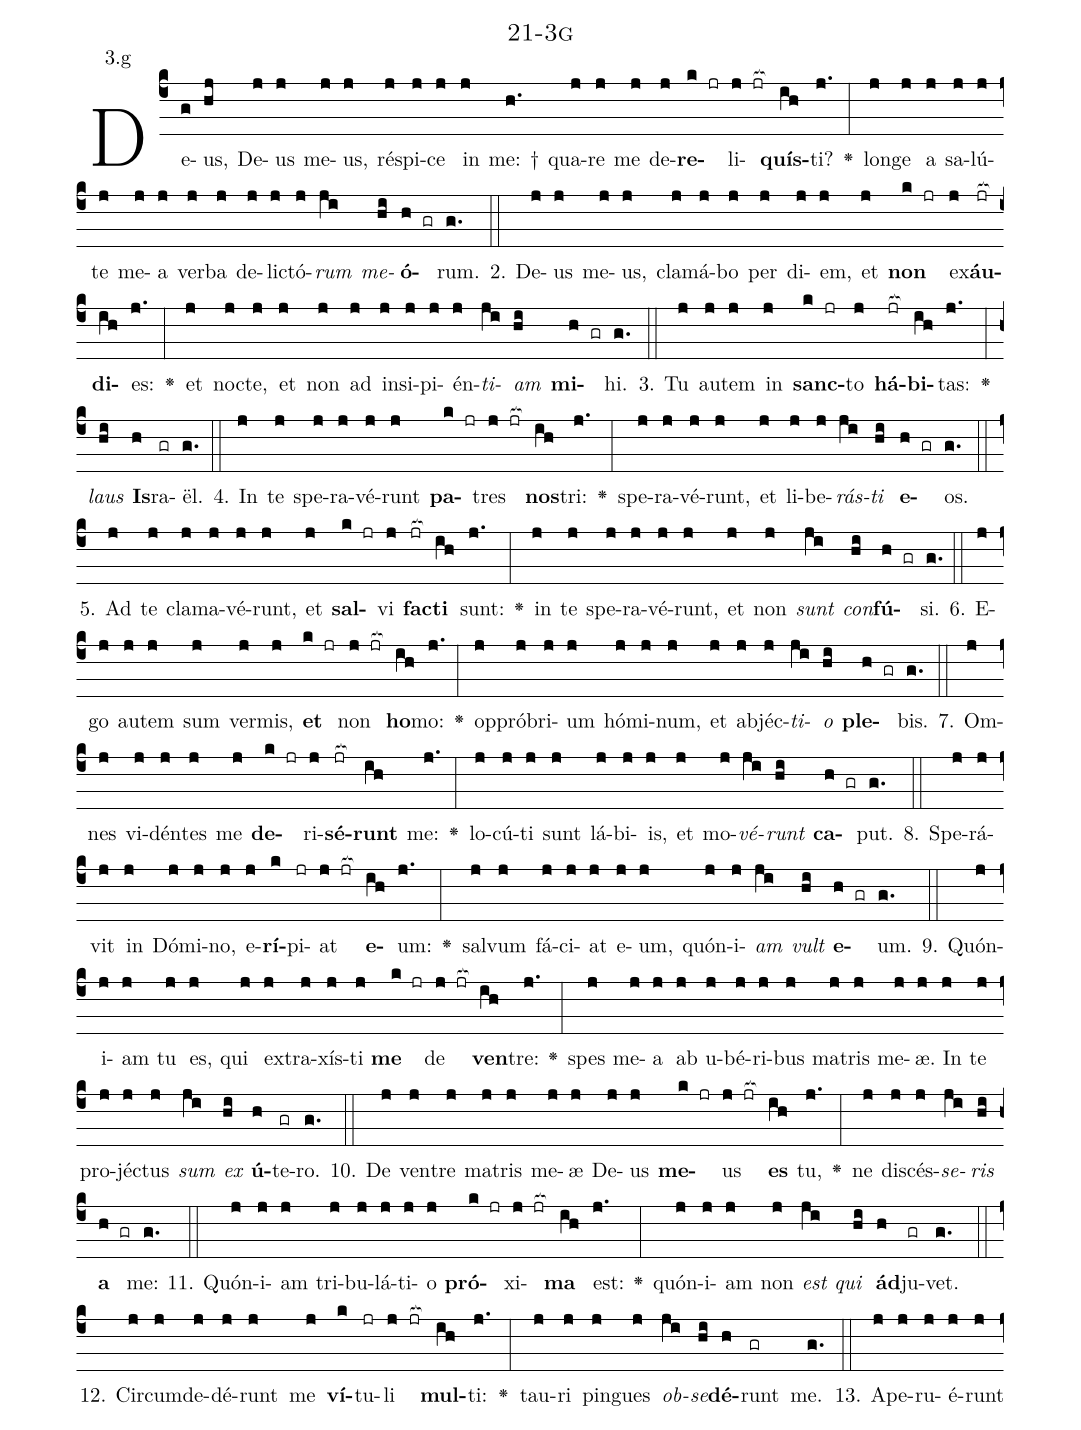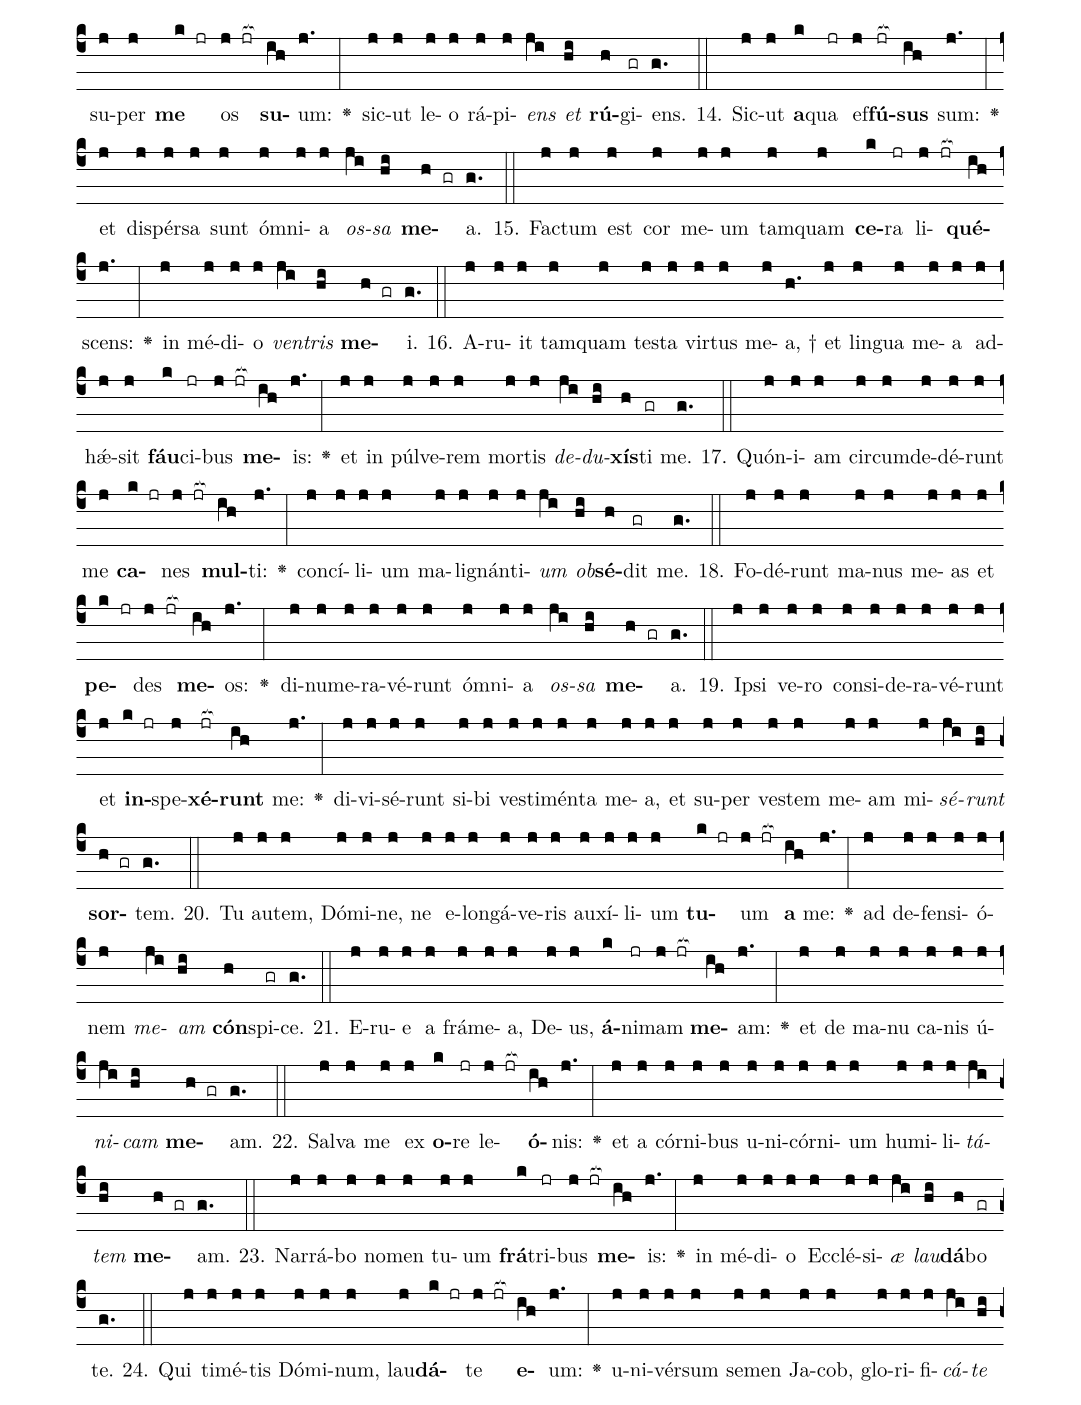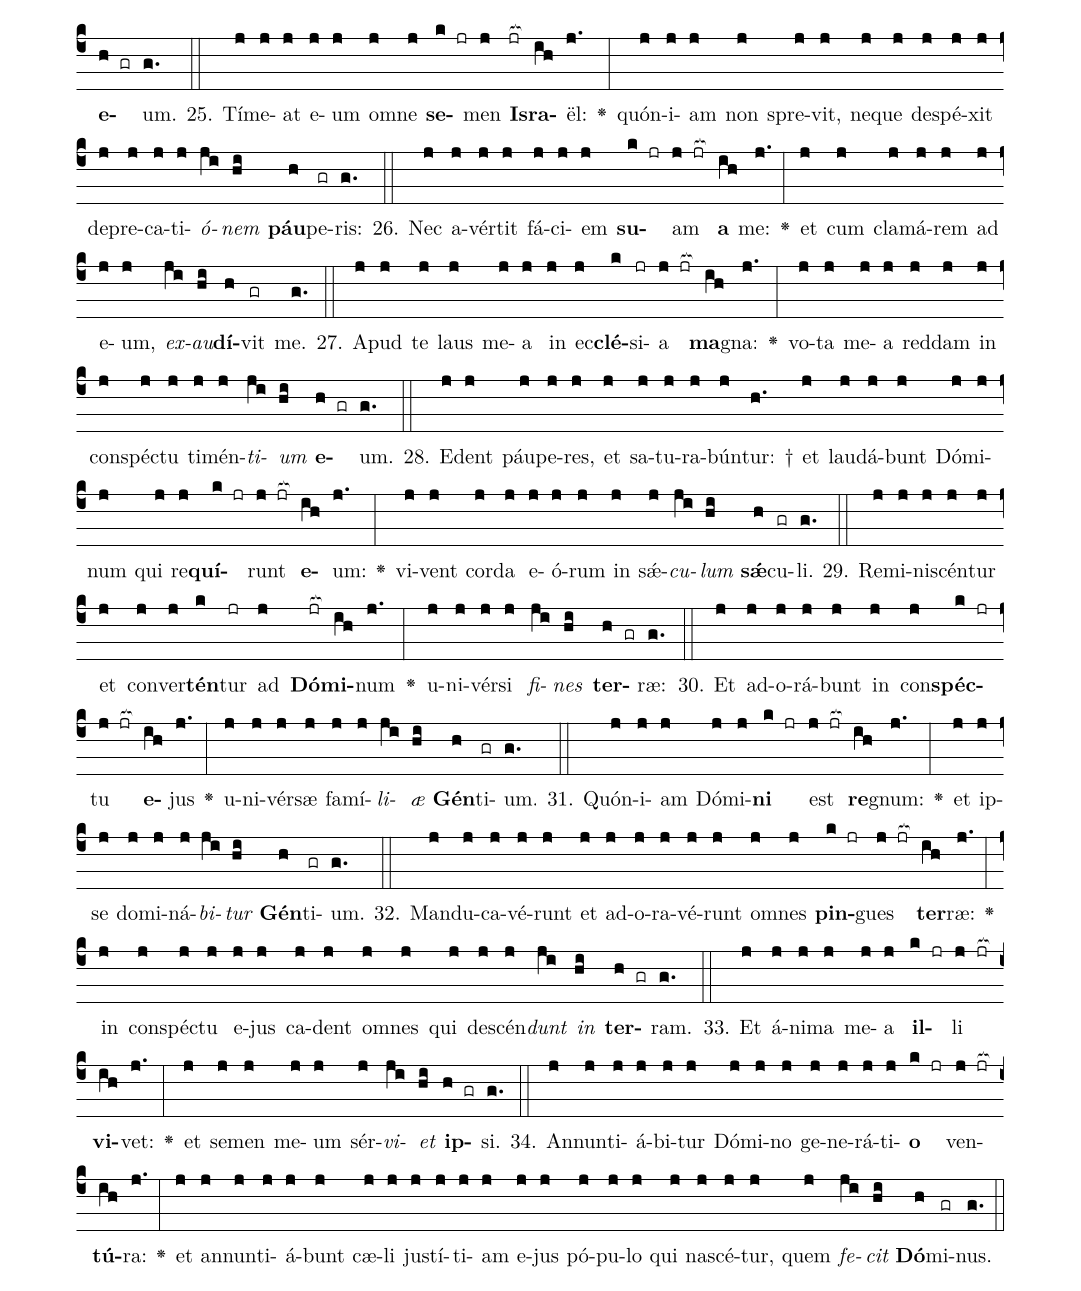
name: 21-3g;
annotation: 3.g;
%%
(c4)De(g)us,(hj) De(j)us(j) me(j)us,(j) ré(j)spi(j)ce(j) in(j) me: †(h.) qua(j)re(j) me(j) de(j)<b>re</b>(k jr)li(j jr[ocb:1{])<b>quís</b>(ih[ocb:0}])ti?(j.) <v>\greheightstar</v>(:) lon(j)ge(j) a(j) sa(j)lú(j)te(j) me(j)a(j) ver(j)ba(j) de(j)lic(j)tó(j)<i>rum</i>(ji) <i>me</i>(hi)<b>ó</b>(h gr)rum.(g.) (::)
2. De(j)us(j) me(j)us,(j) cla(j)má(j)bo(j) per(j) di(j)em,(j) et(j) <b>non</b>(k jr) ex(j)<b>áu</b>(jr[ocb:1{])<b>di</b>(ih[ocb:0}])es:(j.) <v>\greheightstar</v>(:) et(j) noc(j)te,(j) et(j) non(j) ad(j) in(j)si(j)pi(j)én(j)<i>ti</i>(ji)<i>am</i>(hi) <b>mi</b>(h gr)hi.(g.) (::)
3. Tu(j) au(j)tem(j) in(j) <b>sanc</b>(k jr)to(j) <b>há</b>(jr[ocb:1{])<b>bi</b>(ih[ocb:0}])tas:(j.) <v>\greheightstar</v>(:) <i>laus</i>(hi) <b>Is</b>(h)ra(gr)ël.(g.) (::)
4. In(j) te(j) spe(j)ra(j)vé(j)runt(j) <b>pa</b>(k jr)tres(j jr[ocb:1{]) <b>nos</b>(ih[ocb:0}])tri:(j.) <v>\greheightstar</v>(:) spe(j)ra(j)vé(j)runt,(j) et(j) li(j)be(j)<i>rás</i>(ji)<i>ti</i>(hi) <b>e</b>(h gr)os.(g.) (::)
5. Ad(j) te(j) cla(j)ma(j)vé(j)runt,(j) et(j) <b>sal</b>(k jr)vi(j) <b>fac</b>(jr[ocb:1{])<b>ti</b>(ih[ocb:0}]) sunt:(j.) <v>\greheightstar</v>(:) in(j) te(j) spe(j)ra(j)vé(j)runt,(j) et(j) non(j) <i>sunt</i>(ji) <i>con</i>(hi)<b>fú</b>(h gr)si.(g.) (::)
6. E(j)go(j) au(j)tem(j) sum(j) ver(j)mis,(j) <b>et</b>(k jr) non(j jr[ocb:1{]) <b>ho</b>(ih[ocb:0}])mo:(j.) <v>\greheightstar</v>(:) op(j)pró(j)bri(j)um(j) hó(j)mi(j)num,(j) et(j) ab(j)jéc(j)<i>ti</i>(ji)<i>o</i>(hi) <b>ple</b>(h gr)bis.(g.) (::)
7. Om(j)nes(j) vi(j)dén(j)tes(j) me(j) <b>de</b>(k jr)ri(j)<b>sé</b>(jr[ocb:1{])<b>runt</b>(ih[ocb:0}]) me:(j.) <v>\greheightstar</v>(:) lo(j)cú(j)ti(j) sunt(j) lá(j)bi(j)is,(j) et(j) mo(j)<i>vé</i>(ji)<i>runt</i>(hi) <b>ca</b>(h gr)put.(g.) (::)
8. Spe(j)rá(j)vit(j) in(j) Dó(j)mi(j)no,(j) e(j)<b>rí</b>(k)pi(jr)at(j jr[ocb:1{]) <b>e</b>(ih[ocb:0}])um:(j.) <v>\greheightstar</v>(:) sal(j)vum(j) fá(j)ci(j)at(j) e(j)um,(j) quón(j)i(j)<i>am</i>(ji) <i>vult</i>(hi) <b>e</b>(h gr)um.(g.) (::)
9. Quón(j)i(j)am(j) tu(j) es,(j) qui(j) ex(j)tra(j)xís(j)ti(j) <b>me</b>(k jr) de(j jr[ocb:1{]) <b>ven</b>(ih[ocb:0}])tre:(j.) <v>\greheightstar</v>(:) spes(j) me(j)a(j) ab(j) u(j)bé(j)ri(j)bus(j) ma(j)tris(j) me(j)æ.(j) In(j) te(j) pro(j)jéc(j)tus(j) <i>sum</i>(ji) <i>ex</i>(hi) <b>ú</b>(h)te(gr)ro.(g.) (::)
10. De(j) ven(j)tre(j) ma(j)tris(j) me(j)æ(j) De(j)us(j) <b>me</b>(k jr)us(j jr[ocb:1{]) <b>es</b>(ih[ocb:0}]) tu,(j.) <v>\greheightstar</v>(:) ne(j) di(j)scés(j)<i>se</i>(ji)<i>ris</i>(hi) <b>a</b>(h gr) me:(g.) (::)
11. Quón(j)i(j)am(j) tri(j)bu(j)lá(j)ti(j)o(j) <b>pró</b>(k jr)xi(j jr[ocb:1{])<b>ma</b>(ih[ocb:0}]) est:(j.) <v>\greheightstar</v>(:) quón(j)i(j)am(j) non(j) <i>est</i>(ji) <i>qui</i>(hi) <b>ád</b>(h)ju(gr)vet.(g.) (::)
12. Cir(j)cum(j)de(j)dé(j)runt(j) me(j) <b>ví</b>(k)tu(jr)li(j jr[ocb:1{]) <b>mul</b>(ih[ocb:0}])ti:(j.) <v>\greheightstar</v>(:) tau(j)ri(j) pin(j)gues(j) <i>ob</i>(ji)<i>se</i>(hi)<b>dé</b>(h)runt(gr) me.(g.) (::)
13. A(j)pe(j)ru(j)é(j)runt(j) su(j)per(j) <b>me</b>(k jr) os(j jr[ocb:1{]) <b>su</b>(ih[ocb:0}])um:(j.) <v>\greheightstar</v>(:) sic(j)ut(j) le(j)o(j) rá(j)pi(j)<i>ens</i>(ji) <i>et</i>(hi) <b>rú</b>(h)gi(gr)ens.(g.) (::)
14. Sic(j)ut(j) <b>a</b>(k)qua(jr) ef(j)<b>fú</b>(jr[ocb:1{])<b>sus</b>(ih[ocb:0}]) sum:(j.) <v>\greheightstar</v>(:) et(j) di(j)spér(j)sa(j) sunt(j) óm(j)ni(j)a(j) <i>os</i>(ji)<i>sa</i>(hi) <b>me</b>(h gr)a.(g.) (::)
15. Fac(j)tum(j) est(j) cor(j) me(j)um(j) tam(j)quam(j) <b>ce</b>(k)ra(jr) li(j jr[ocb:1{])<b>qué</b>(ih[ocb:0}])scens:(j.) <v>\greheightstar</v>(:) in(j) mé(j)di(j)o(j) <i>ven</i>(ji)<i>tris</i>(hi) <b>me</b>(h gr)i.(g.) (::)
16. A(j)ru(j)it(j) tam(j)quam(j) tes(j)ta(j) vir(j)tus(j) me(j)a, †(h.) et(j) lin(j)gua(j) me(j)a(j) ad(j)hǽ(j)sit(j) <b>fáu</b>(k)ci(jr)bus(j jr[ocb:1{]) <b>me</b>(ih[ocb:0}])is:(j.) <v>\greheightstar</v>(:) et(j) in(j) púl(j)ve(j)rem(j) mor(j)tis(j) <i>de</i>(ji)<i>du</i>(hi)<b>xís</b>(h)ti(gr) me.(g.) (::)
17. Quón(j)i(j)am(j) cir(j)cum(j)de(j)dé(j)runt(j) me(j) <b>ca</b>(k jr)nes(j jr[ocb:1{]) <b>mul</b>(ih[ocb:0}])ti:(j.) <v>\greheightstar</v>(:) con(j)cí(j)li(j)um(j) ma(j)li(j)gnán(j)ti(j)<i>um</i>(ji) <i>ob</i>(hi)<b>sé</b>(h)dit(gr) me.(g.) (::)
18. Fo(j)dé(j)runt(j) ma(j)nus(j) me(j)as(j) et(j) <b>pe</b>(k jr)des(j jr[ocb:1{]) <b>me</b>(ih[ocb:0}])os:(j.) <v>\greheightstar</v>(:) di(j)nu(j)me(j)ra(j)vé(j)runt(j) óm(j)ni(j)a(j) <i>os</i>(ji)<i>sa</i>(hi) <b>me</b>(h gr)a.(g.) (::)
19. Ip(j)si(j) ve(j)ro(j) con(j)si(j)de(j)ra(j)vé(j)runt(j) et(j) <b>in</b>(k jr)spe(j)<b>xé</b>(jr[ocb:1{])<b>runt</b>(ih[ocb:0}]) me:(j.) <v>\greheightstar</v>(:) di(j)vi(j)sé(j)runt(j) si(j)bi(j) ves(j)ti(j)mén(j)ta(j) me(j)a,(j) et(j) su(j)per(j) ves(j)tem(j) me(j)am(j) mi(j)<i>sé</i>(ji)<i>runt</i>(hi) <b>sor</b>(h gr)tem.(g.) (::)
20. Tu(j) au(j)tem,(j) Dó(j)mi(j)ne,(j) ne(j) e(j)lon(j)gá(j)ve(j)ris(j) au(j)xí(j)li(j)um(j) <b>tu</b>(k jr)um(j jr[ocb:1{]) <b>a</b>(ih[ocb:0}]) me:(j.) <v>\greheightstar</v>(:) ad(j) de(j)fen(j)si(j)ó(j)nem(j) <i>me</i>(ji)<i>am</i>(hi) <b>cón</b>(h)spi(gr)ce.(g.) (::)
21. E(j)ru(j)e(j) a(j) frá(j)me(j)a,(j) De(j)us,(j) <b>á</b>(k)ni(jr)mam(j jr[ocb:1{]) <b>me</b>(ih[ocb:0}])am:(j.) <v>\greheightstar</v>(:) et(j) de(j) ma(j)nu(j) ca(j)nis(j) ú(j)<i>ni</i>(ji)<i>cam</i>(hi) <b>me</b>(h gr)am.(g.) (::)
22. Sal(j)va(j) me(j) ex(j) <b>o</b>(k)re(jr) le(j jr[ocb:1{])<b>ó</b>(ih[ocb:0}])nis:(j.) <v>\greheightstar</v>(:) et(j) a(j) cór(j)ni(j)bus(j) u(j)ni(j)cór(j)ni(j)um(j) hu(j)mi(j)li(j)<i>tá</i>(ji)<i>tem</i>(hi) <b>me</b>(h gr)am.(g.) (::)
23. Nar(j)rá(j)bo(j) no(j)men(j) tu(j)um(j) <b>frá</b>(k)tri(jr)bus(j jr[ocb:1{]) <b>me</b>(ih[ocb:0}])is:(j.) <v>\greheightstar</v>(:) in(j) mé(j)di(j)o(j) Ec(j)clé(j)si(j)<i>æ</i>(ji) <i>lau</i>(hi)<b>dá</b>(h)bo(gr) te.(g.) (::)
24. Qui(j) ti(j)mé(j)tis(j) Dó(j)mi(j)num,(j) lau(j)<b>dá</b>(k jr)te(j jr[ocb:1{]) <b>e</b>(ih[ocb:0}])um:(j.) <v>\greheightstar</v>(:) u(j)ni(j)vér(j)sum(j) se(j)men(j) Ja(j)cob,(j) glo(j)ri(j)fi(j)<i>cá</i>(ji)<i>te</i>(hi) <b>e</b>(h gr)um.(g.) (::)
25. Tí(j)me(j)at(j) e(j)um(j) om(j)ne(j) <b>se</b>(k jr)men(j) <b>Is</b>(jr[ocb:1{])<b>ra</b>(ih[ocb:0}])ël:(j.) <v>\greheightstar</v>(:) quón(j)i(j)am(j) non(j) spre(j)vit,(j) ne(j)que(j) de(j)spé(j)xit(j) de(j)pre(j)ca(j)ti(j)<i>ó</i>(ji)<i>nem</i>(hi) <b>páu</b>(h)pe(gr)ris:(g.) (::)
26. Nec(j) a(j)vér(j)tit(j) fá(j)ci(j)em(j) <b>su</b>(k jr)am(j jr[ocb:1{]) <b>a</b>(ih[ocb:0}]) me:(j.) <v>\greheightstar</v>(:) et(j) cum(j) cla(j)má(j)rem(j) ad(j) e(j)um,(j) <i>ex</i>(ji)<i>au</i>(hi)<b>dí</b>(h)vit(gr) me.(g.) (::)
27. A(j)pud(j) te(j) laus(j) me(j)a(j) in(j) ec(j)<b>clé</b>(k)si(jr)a(j jr[ocb:1{]) <b>ma</b>(ih[ocb:0}])gna:(j.) <v>\greheightstar</v>(:) vo(j)ta(j) me(j)a(j) red(j)dam(j) in(j) con(j)spéc(j)tu(j) ti(j)mén(j)<i>ti</i>(ji)<i>um</i>(hi) <b>e</b>(h gr)um.(g.) (::)
28. E(j)dent(j) páu(j)pe(j)res,(j) et(j) sa(j)tu(j)ra(j)bún(j)tur: †(h.) et(j) lau(j)dá(j)bunt(j) Dó(j)mi(j)num(j) qui(j) re(j)<b>quí</b>(k jr)runt(j jr[ocb:1{]) <b>e</b>(ih[ocb:0}])um:(j.) <v>\greheightstar</v>(:) vi(j)vent(j) cor(j)da(j) e(j)ó(j)rum(j) in(j) sǽ(j)<i>cu</i>(ji)<i>lum</i>(hi) <b>sǽ</b>(h)cu(gr)li.(g.) (::)
29. Re(j)mi(j)ni(j)scén(j)tur(j) et(j) con(j)ver(j)<b>tén</b>(k)tur(jr) ad(j) <b>Dó</b>(jr[ocb:1{])<b>mi</b>(ih[ocb:0}])num(j.) <v>\greheightstar</v>(:) u(j)ni(j)vér(j)si(j) <i>fi</i>(ji)<i>nes</i>(hi) <b>ter</b>(h gr)ræ:(g.) (::)
30. Et(j) ad(j)o(j)rá(j)bunt(j) in(j) con(j)<b>spéc</b>(k jr)tu(j jr[ocb:1{]) <b>e</b>(ih[ocb:0}])jus(j.) <v>\greheightstar</v>(:) u(j)ni(j)vér(j)sæ(j) fa(j)mí(j)<i>li</i>(ji)<i>æ</i>(hi) <b>Gén</b>(h)ti(gr)um.(g.) (::)
31. Quón(j)i(j)am(j) Dó(j)mi(j)<b>ni</b>(k jr) est(j jr[ocb:1{]) <b>re</b>(ih[ocb:0}])gnum:(j.) <v>\greheightstar</v>(:) et(j) ip(j)se(j) do(j)mi(j)ná(j)<i>bi</i>(ji)<i>tur</i>(hi) <b>Gén</b>(h)ti(gr)um.(g.) (::)
32. Man(j)du(j)ca(j)vé(j)runt(j) et(j) ad(j)o(j)ra(j)vé(j)runt(j) om(j)nes(j) <b>pin</b>(k jr)gues(j jr[ocb:1{]) <b>ter</b>(ih[ocb:0}])ræ:(j.) <v>\greheightstar</v>(:) in(j) con(j)spéc(j)tu(j) e(j)jus(j) ca(j)dent(j) om(j)nes(j) qui(j) de(j)scén(j)<i>dunt</i>(ji) <i>in</i>(hi) <b>ter</b>(h gr)ram.(g.) (::)
33. Et(j) á(j)ni(j)ma(j) me(j)a(j) <b>il</b>(k jr)li(j jr[ocb:1{]) <b>vi</b>(ih[ocb:0}])vet:(j.) <v>\greheightstar</v>(:) et(j) se(j)men(j) me(j)um(j) sér(j)<i>vi</i>(ji)<i>et</i>(hi) <b>ip</b>(h gr)si.(g.) (::)
34. An(j)nun(j)ti(j)á(j)bi(j)tur(j) Dó(j)mi(j)no(j) ge(j)ne(j)rá(j)ti(j)<b>o</b>(k jr) ven(j jr[ocb:1{])<b>tú</b>(ih[ocb:0}])ra:(j.) <v>\greheightstar</v>(:) et(j) an(j)nun(j)ti(j)á(j)bunt(j) cæ(j)li(j) jus(j)tí(j)ti(j)am(j) e(j)jus(j) pó(j)pu(j)lo(j) qui(j) na(j)scé(j)tur,(j) quem(j) <i>fe</i>(ji)<i>cit</i>(hi) <b>Dó</b>(h)mi(gr)nus.(g.) (::)
